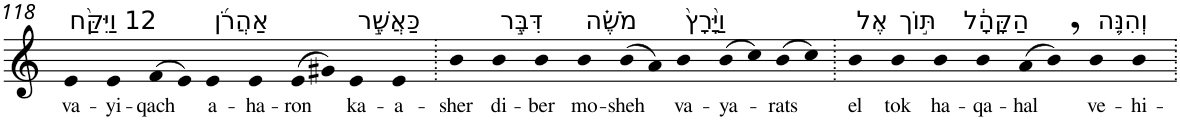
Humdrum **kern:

**kern	**text
*part1	*part1
*staff1	*staff1
*I"Piano	*
*I'Pno	*
!!LO:PB:g=z
*clefG2	*
*k[]	*
=118	=118
!LO:TX:a:t=12 וַיִּקַּ֨ח	!
!	!LO:LY:b
4e	va-
!	!LO:LY:b
4e	-yi-
!	!LO:LY:b
(>8f	-qach
8e)	.
!LO:TX:a:t=אַהֲרֹ֜ן	!
!	!LO:LY:b
4e	a-
!	!LO:LY:b
4e	-ha-
!	!LO:LY:b
(>8e	-ron
8g#X)	.
!LO:TX:a:t=כַּאֲשֶׁ֣ר	!
!	!LO:LY:b
4e	ka-
!	!LO:LY:b
4e	-a-
=119.	=119.
!	!LO:LY:b
4b	-sher
!LO:TX:a:t=דִּבֶּ֣ר	!
!	!LO:LY:b
4b	di-
!	!LO:LY:b
4b	-ber
!LO:TX:a:t=מֹשֶׁ֗ה	!
!	!LO:LY:b
4b	mo-
!	!LO:LY:b
(>8b	-sheh
8a)	.
!LO:TX:a:t=וַיָּ֙רָץ֙	!
!	!LO:LY:b
4b	va-
!	!LO:LY:b
(>8b	-ya-
8cc)	.
!	!LO:LY:b
(>8b	-rats
8cc)	.
=120.	=120.
!LO:TX:a:t=אֶל	!
!	!LO:LY:b
4b	el
!LO:TX:a:t=תּ֣וֹך	!
!	!LO:LY:b
4b	tok
!LO:TX:a:t=הַקָּהָ֔ל	!
!	!LO:LY:b
4b	ha-
!	!LO:LY:b
4b	-qa-
!	!LO:LY:b
(>8a	-hal
8b,)	.
!LO:TX:a:t=וְהִנֵּ֛ה	!
!	!LO:LY:b
4b	ve-
!	!LO:LY:b
4b	-hi-
=.	=.
*-	*-
